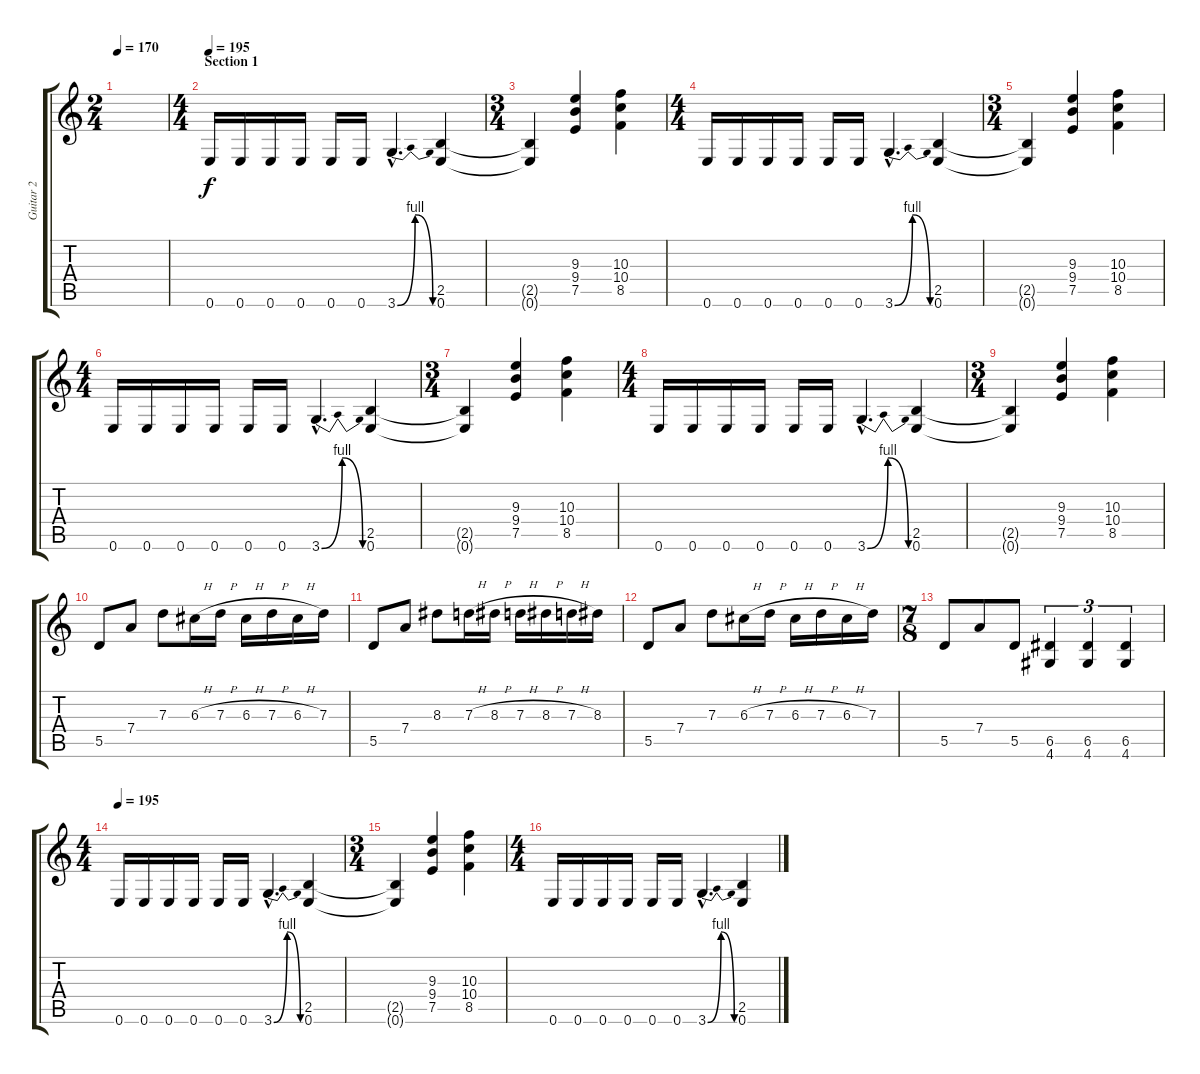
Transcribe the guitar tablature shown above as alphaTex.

\track ("Guitar 2" "Guitar 2") {instrument distortionguitar}
\staff {score tabs}
\tuning (E4 B3 G3 D3 A2 E2) {hide}
\ts (2 4)
\tempo 170
\tempo 195
\tempo 170
\clef g2
\ks c
|
\ts (4 4)
\section ("" "Section 1")
\tempo 195
0.6.16 0.6.16 0.6.16 0.6.16 0.6.16 0.6.16 3.6{be (bendrelease 0 0 30 4 30 4 60 0) hac}.4{d} (2.5 0.6).4 |
\ts (3 4)
(2.5{t} 0.6{t}).4 (9.3 9.4 7.5).4 (10.3 10.4 8.5).4 |
\ts (4 4)
0.6.16 0.6.16 0.6.16 0.6.16 0.6.16 0.6.16 3.6{be (bendrelease 0 0 30 4 30 4 60 0) hac}.4{d} (2.5 0.6).4 |
\ts (3 4)
(2.5{t} 0.6{t}).4 (9.3 9.4 7.5).4 (10.3 10.4 8.5).4 |
\ts (4 4)
0.6.16 0.6.16 0.6.16 0.6.16 0.6.16 0.6.16 3.6{be (bendrelease 0 0 30 4 30 4 60 0) hac}.4{d} (2.5 0.6).4 |
\ts (3 4)
(2.5{t} 0.6{t}).4 (9.3 9.4 7.5).4 (10.3 10.4 8.5).4 |
\ts (4 4)
0.6.16 0.6.16 0.6.16 0.6.16 0.6.16 0.6.16 3.6{be (bendrelease 0 0 30 4 30 4 60 0) hac}.4{d} (2.5 0.6).4 |
\ts (3 4)
(2.5{t} 0.6{t}).4 (9.3 9.4 7.5).4 (10.3 10.4 8.5).4 |
5.5.8 7.4.8 7.3.8 6.3{h}.16 7.3{h}.16 6.3{h}.16 7.3{h}.16 6.3{h}.16 7.3.16 |
5.5.8 7.4.8 8.3.8 7.3{h}.16 8.3{h}.16 7.3{h}.16 8.3{h}.16 7.3{h}.16 8.3.16 |
5.5.8 7.4.8 7.3.8 6.3{h}.16 7.3{h}.16 6.3{h}.16 7.3{h}.16 6.3{h}.16 7.3.16 |
\ts (7 8)
5.5.8 7.4.8 5.5.8 (6.5 4.6).4{tu (3 2)} (6.5 4.6).4{tu (3 2)} (6.5 4.6).4{tu (3 2)} |
\ts (4 4)
\tempo 195
0.6.16 0.6.16 0.6.16 0.6.16 0.6.16 0.6.16 3.6{be (bendrelease 0 0 30 4 30 4 60 0) hac}.4{d} (2.5 0.6).4 |
\ts (3 4)
(2.5{t} 0.6{t}).4 (9.3 9.4 7.5).4 (10.3 10.4 8.5).4 |
\ts (4 4)
0.6.16 0.6.16 0.6.16 0.6.16 0.6.16 0.6.16 3.6{be (bendrelease 0 0 30 4 30 4 60 0) hac}.4{d} (2.5 0.6).4
